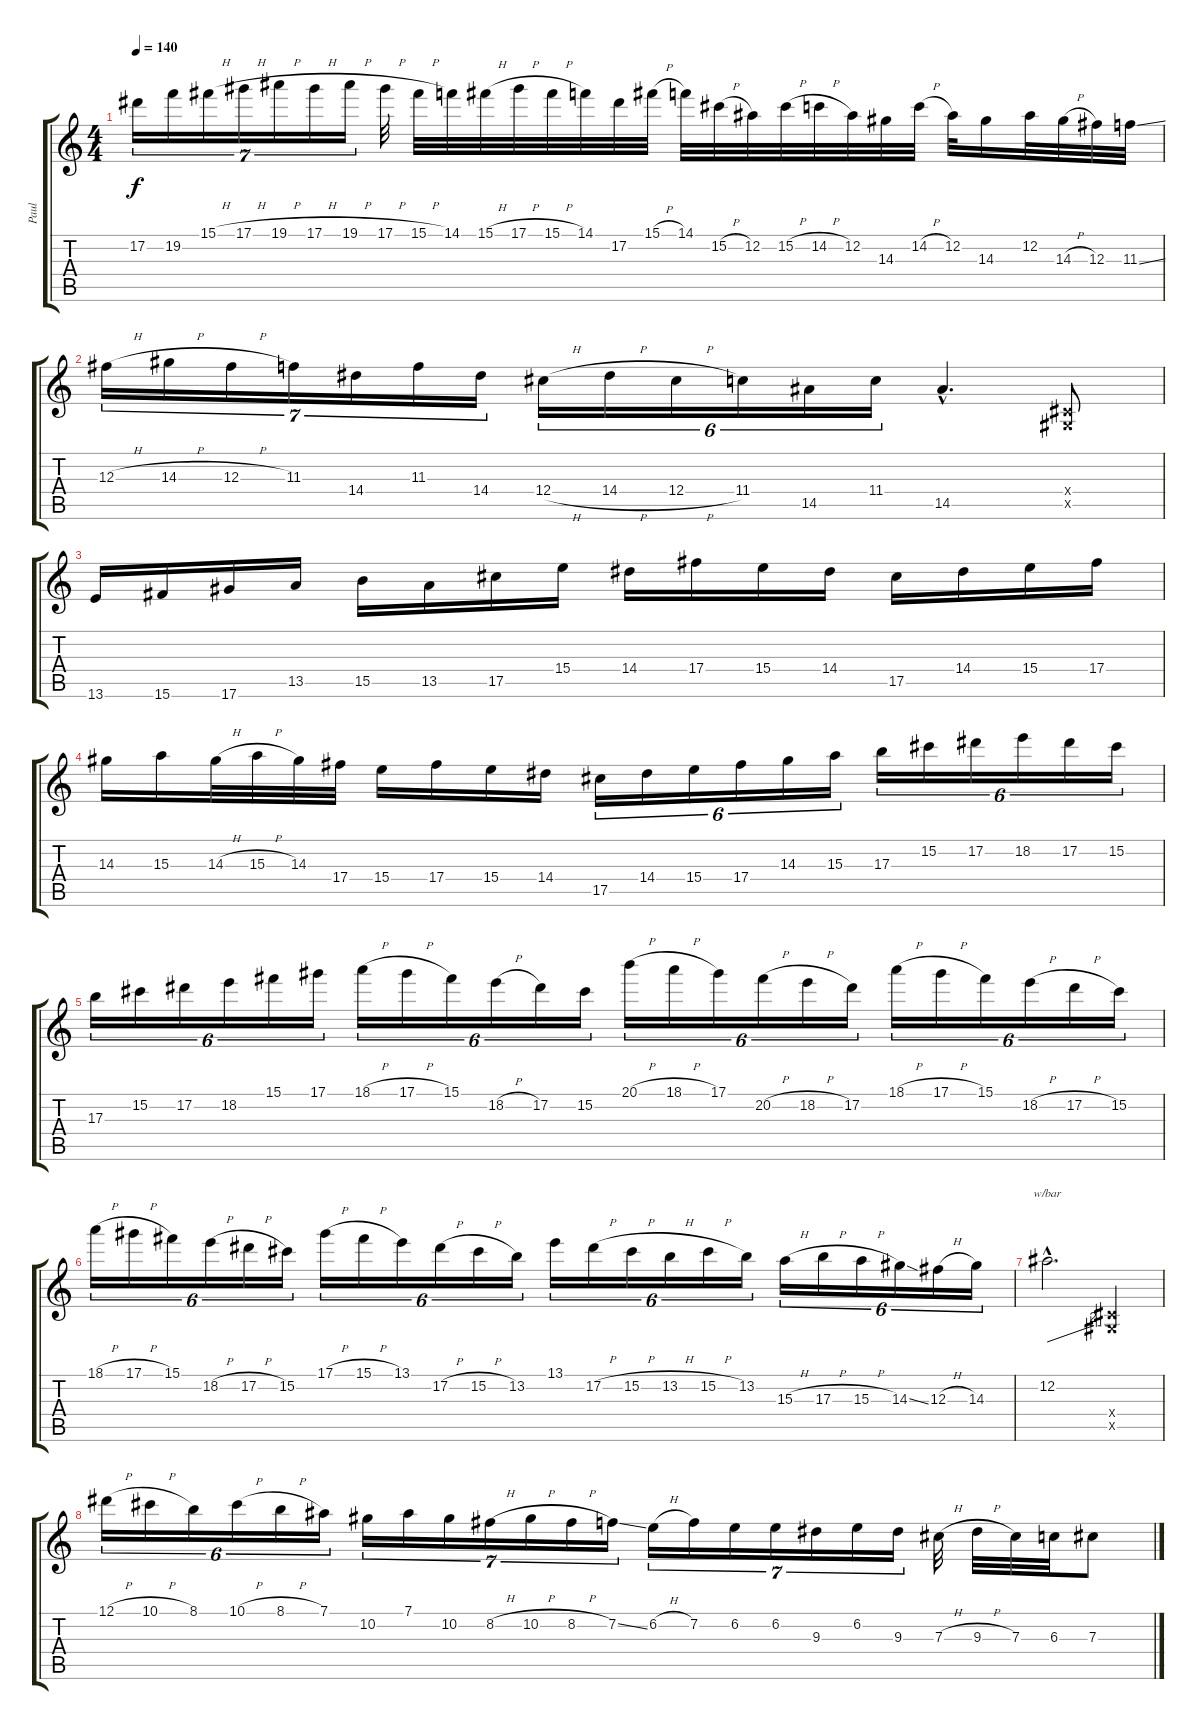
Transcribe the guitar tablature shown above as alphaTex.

\track ("Paul" "Paul") {instrument distortionguitar}
\staff {score tabs}
\tuning (Eb4 Bb3 Gb3 Db3 Ab2 Eb2) {hide}
\ts (4 4)
\tempo 140
\clef g2
\ks c
17.2.16{tu (7 4) dy f} 19.2.16{tu (7 4)} 15.1{h}.16{tu (7 4)} 17.1{h}.16{tu (7 4)} 19.1{h}.16{tu (7 4)} 17.1{h}.16{tu (7 4)} 19.1{h}.16{tu (7 4)} 17.1{h}.32 15.1{h}.32 14.1.32 15.1{h}.32 17.1{h}.32 15.1{h}.32 14.1.32 17.2.32 15.1{h}.32 14.1.32 15.2{h}.32 12.2.32 15.2{h}.32 14.2{h}.32 12.2.32 14.3.32 14.2{h}.32 12.2.32 14.3.16 12.2.32 14.3{h}.32 12.3.32 11.3{ss}.32 |
12.3{h}.16{tu (7 4)} 14.3{h}.16{tu (7 4)} 12.3{h}.16{tu (7 4)} 11.3.16{tu (7 4)} 14.4.16{tu (7 4)} 11.3.16{tu (7 4)} 14.4.16{tu (7 4)} 12.4{h}.16{tu (6 4)} 14.4{h}.16{tu (6 4)} 12.4{h}.16{tu (6 4)} 11.4.16{tu (6 4)} 14.5.16{tu (6 4)} 11.4.16{tu (6 4)} 14.5{hac}.4{d} (0.4{x} 0.5{x}).8 |
13.6.16 15.6.16 17.6.16 13.5.16 15.5.16 13.5.16 17.5.16 15.4.16 14.4.16 17.4.16 15.4.16 14.4.16 17.5.16 14.4.16 15.4.16 17.4.16 |
14.3.16 15.3.16 14.3{h}.32 15.3{h}.32 14.3.32 17.4.32 15.4.16 17.4.16 15.4.16 14.4.16 17.5.16{tu (6 4)} 14.4.16{tu (6 4)} 15.4.16{tu (6 4)} 17.4.16{tu (6 4)} 14.3.16{tu (6 4)} 15.3.16{tu (6 4)} 17.3.16{tu (6 4)} 15.2.16{tu (6 4)} 17.2.16{tu (6 4)} 18.2.16{tu (6 4)} 17.2.16{tu (6 4)} 15.2.16{tu (6 4)} |
17.3.16{tu (6 4)} 15.2.16{tu (6 4)} 17.2.16{tu (6 4)} 18.2.16{tu (6 4)} 15.1.16{tu (6 4)} 17.1.16{tu (6 4)} 18.1{h}.16{tu (6 4)} 17.1{h}.16{tu (6 4)} 15.1.16{tu (6 4)} 18.2{h}.16{tu (6 4)} 17.2.16{tu (6 4)} 15.2.16{tu (6 4)} 20.1{h}.16{tu (6 4)} 18.1{h}.16{tu (6 4)} 17.1.16{tu (6 4)} 20.2{h}.16{tu (6 4)} 18.2{h}.16{tu (6 4)} 17.2.16{tu (6 4)} 18.1{h}.16{tu (6 4)} 17.1{h}.16{tu (6 4)} 15.1.16{tu (6 4)} 18.2{h}.16{tu (6 4)} 17.2{h}.16{tu (6 4)} 15.2.16{tu (6 4)} |
18.1{h}.16{tu (6 4)} 17.1{h}.16{tu (6 4)} 15.1.16{tu (6 4)} 18.2{h}.16{tu (6 4)} 17.2{h}.16{tu (6 4)} 15.2.16{tu (6 4)} 17.1{h}.16{tu (6 4)} 15.1{h}.16{tu (6 4)} 13.1.16{tu (6 4)} 17.2{h}.16{tu (6 4)} 15.2{h}.16{tu (6 4)} 13.2.16{tu (6 4)} 13.1.16{tu (6 4)} 17.2{h}.16{tu (6 4)} 15.2{h}.16{tu (6 4)} 13.2{h}.16{tu (6 4)} 15.2{h}.16{tu (6 4)} 13.2.16{tu (6 4)} 15.3{h}.16{tu (6 4)} 17.3{h}.16{tu (6 4)} 15.3{h}.16{tu (6 4)} 14.3{ss}.16{tu (6 4)} 12.3{h}.16{tu (6 4)} 14.3.16{tu (6 4)} |
12.2{hac}.2{d tbe (custom default 0 0 45 8 60 8)} (0.4{x} 0.5{x}).4 |
12.1{h}.16{tu (6 4)} 10.1{h}.16{tu (6 4)} 8.1.16{tu (6 4)} 10.1{h}.16{tu (6 4)} 8.1{h}.16{tu (6 4)} 7.1.16{tu (6 4)} 10.2.16{tu (7 4)} 7.1.16{tu (7 4)} 10.2.16{tu (7 4)} 8.2{h}.16{tu (7 4)} 10.2{h}.16{tu (7 4)} 8.2{h}.16{tu (7 4)} 7.2{ss}.16{tu (7 4)} 6.2{h}.16{tu (7 4)} 7.2.16{tu (7 4)} 6.2.16{tu (7 4)} 6.2.16{tu (7 4)} 9.3.16{tu (7 4)} 6.2.16{tu (7 4)} 9.3.16{tu (7 4)} 7.3{h}.32 9.3{h}.32 7.3.32 6.3.32 7.3.8
